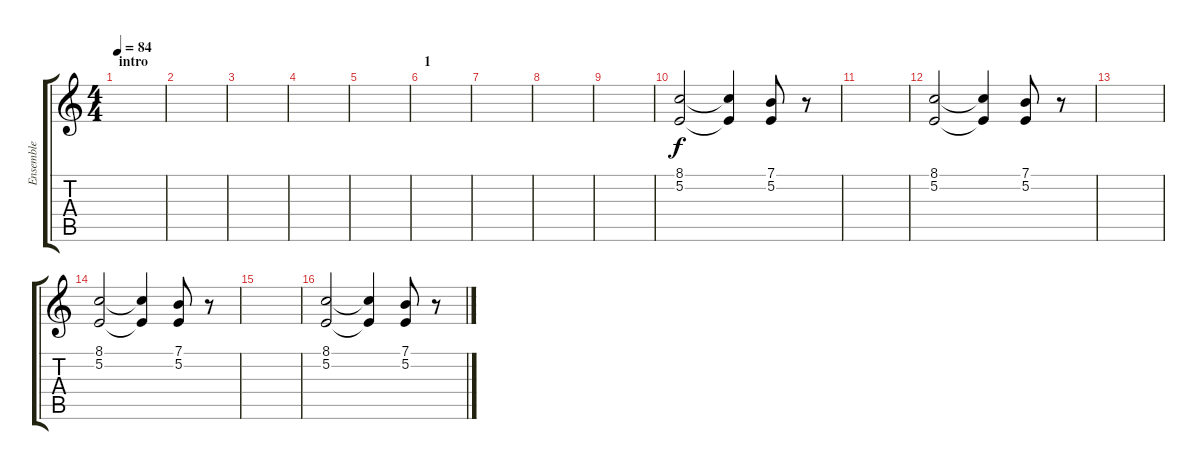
\track ("Ensemble" "Ensemble") {instrument stringensemble2}
\staff {score tabs}
\tuning (E4 B3 G3 D3 A2 E2) {hide}
\ts (4 4)
\section ("" "intro")
\tempo 84
\clef g2
\ks c
|
|
|
|
|
\section ("" "1")
|
|
|
|
(8.1 5.2).2 (8.1{t} 5.2{t}).4 (7.1 5.2).8 r.8 |
|
(8.1 5.2).2 (8.1{t} 5.2{t}).4 (7.1 5.2).8 r.8 |
|
(8.1 5.2).2 (8.1{t} 5.2{t}).4 (7.1 5.2).8 r.8 |
|
(8.1 5.2).2 (8.1{t} 5.2{t}).4 (7.1 5.2).8 r.8
